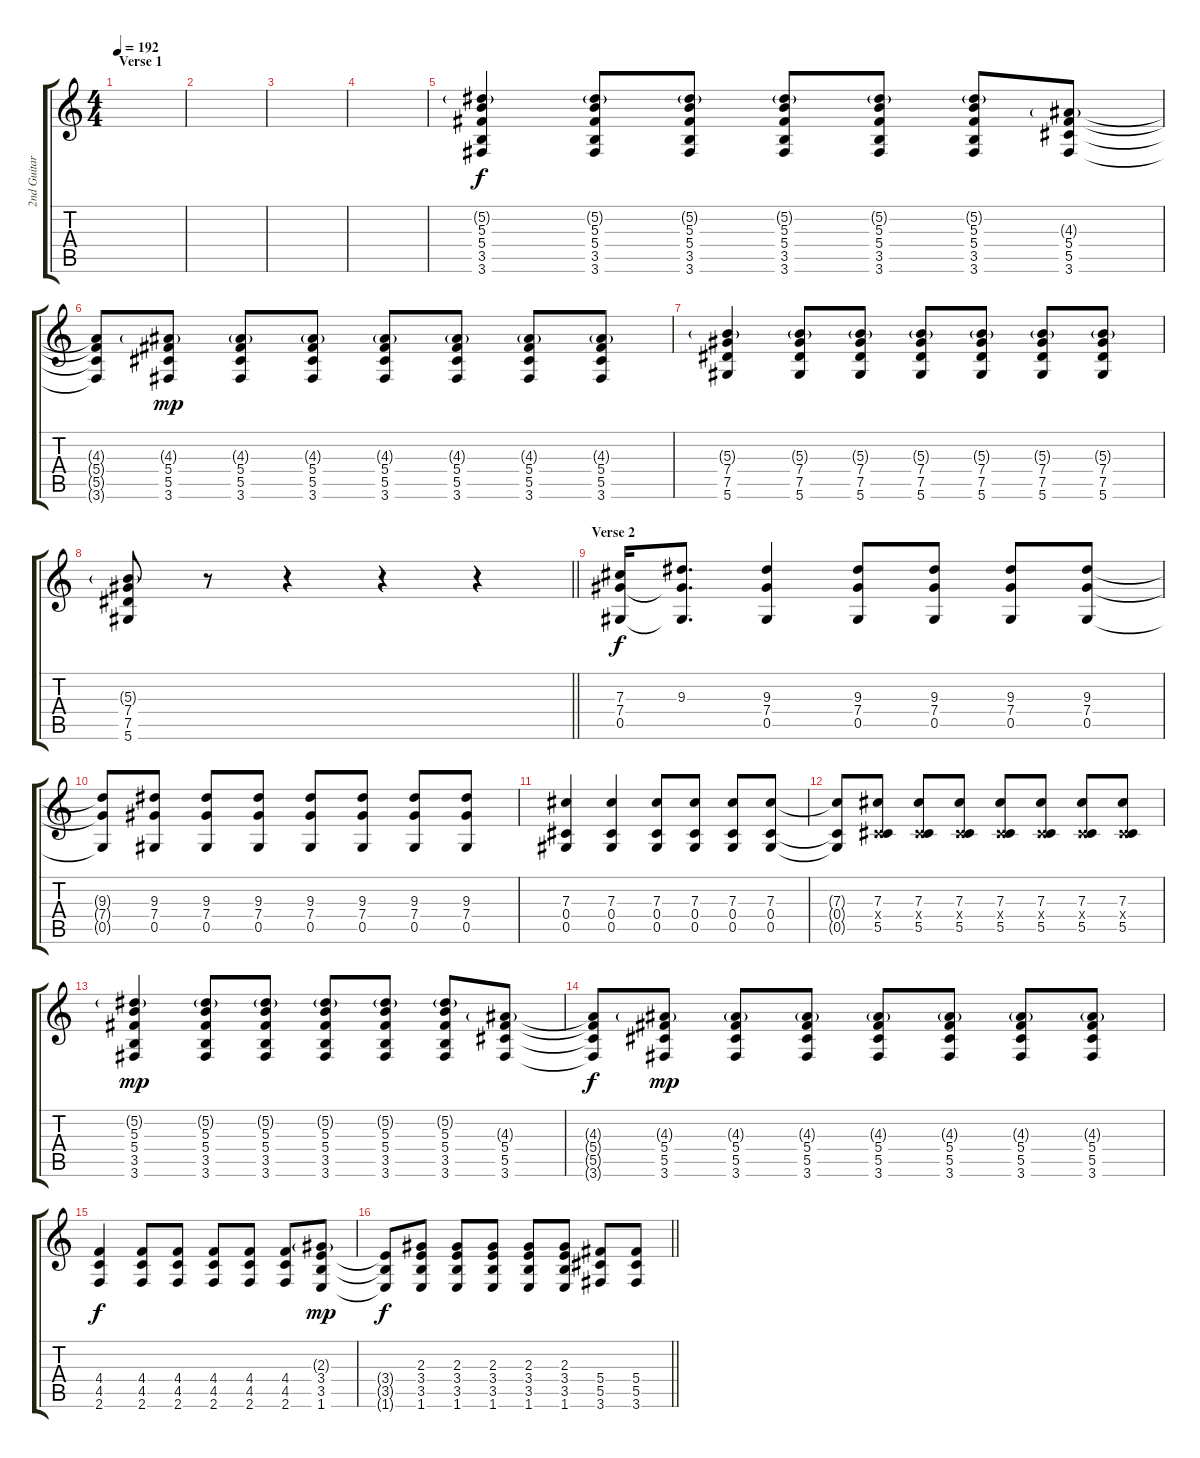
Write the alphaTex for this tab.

\track ("2nd Guitar" "2nd Guitar") {instrument overdrivenguitar}
\staff {score tabs}
\tuning (Eb4 Bb3 Gb3 Db3 Ab2 Eb2) {hide}
\ts (4 4)
\section ("" "Verse 1")
\tempo 192
\clef g2
\ks c
|
|
|
|
(5.2{g} 5.3 5.4 3.5 3.6).4 (5.2{g} 5.3 5.4 3.5 3.6).8 (5.2{g} 5.3 5.4 3.5 3.6).8 (5.2{g} 5.3 5.4 3.5 3.6).8 (5.2{g} 5.3 5.4 3.5 3.6).8 (5.2{g} 5.3 5.4 3.5 3.6).8 (4.3{g} 5.4 5.5 3.6).8 |
(4.3{t} 5.4{t} 5.5{t} 3.6{t}).8{dy f} (4.3{g} 5.4 5.5 3.6).8{dy mp} (4.3{g} 5.4 5.5 3.6).8 (4.3{g} 5.4 5.5 3.6).8 (4.3{g} 5.4 5.5 3.6).8 (4.3{g} 5.4 5.5 3.6).8 (4.3{g} 5.4 5.5 3.6).8 (4.3{g} 5.4 5.5 3.6).8 |
(5.3{g} 7.4 7.5 5.6).4 (5.3{g} 7.4 7.5 5.6).8 (5.3{g} 7.4 7.5 5.6).8 (5.3{g} 7.4 7.5 5.6).8 (5.3{g} 7.4 7.5 5.6).8 (5.3{g} 7.4 7.5 5.6).8 (5.3{g} 7.4 7.5 5.6).8 |
\barLineRight lightlight
(5.3{g} 7.4 7.5 5.6).8 r.8 r.4 r.4 r.4 |
\section ("" "Verse 2")
(7.3 7.4 0.5).16{dy f} (9.3 7.4{t} 0.5{t}).8{d} (9.3 7.4 0.5).4 (9.3 7.4 0.5).8 (9.3 7.4 0.5).8 (9.3 7.4 0.5).8 (9.3 7.4 0.5).8 |
(9.3{t} 7.4{t} 0.5{t}).8 (9.3 7.4 0.5).8 (9.3 7.4 0.5).8 (9.3 7.4 0.5).8 (9.3 7.4 0.5).8 (9.3 7.4 0.5).8 (9.3 7.4 0.5).8 (9.3 7.4 0.5).8 |
(7.3 0.4 0.5).4 (7.3 0.4 0.5).4 (7.3 0.4 0.5).8 (7.3 0.4 0.5).8 (7.3 0.4 0.5).8 (7.3 0.4 0.5).8 |
(7.3{t} 0.4{t} 0.5{t}).8 (7.3 0.4{x} 5.5).8 (7.3 0.4{x} 5.5).8 (7.3 0.4{x} 5.5).8 (7.3 0.4{x} 5.5).8 (7.3 0.4{x} 5.5).8 (7.3 0.4{x} 5.5).8 (7.3 0.4{x} 5.5).8 |
(5.2{g} 5.3 5.4 3.5 3.6).4{dy mp} (5.2{g} 5.3 5.4 3.5 3.6).8 (5.2{g} 5.3 5.4 3.5 3.6).8 (5.2{g} 5.3 5.4 3.5 3.6).8 (5.2{g} 5.3 5.4 3.5 3.6).8 (5.2{g} 5.3 5.4 3.5 3.6).8 (4.3{g} 5.4 5.5 3.6).8 |
(4.3{t} 5.4{t} 5.5{t} 3.6{t}).8{dy f} (4.3{g} 5.4 5.5 3.6).8{dy mp} (4.3{g} 5.4 5.5 3.6).8 (4.3{g} 5.4 5.5 3.6).8 (4.3{g} 5.4 5.5 3.6).8 (4.3{g} 5.4 5.5 3.6).8 (4.3{g} 5.4 5.5 3.6).8 (4.3{g} 5.4 5.5 3.6).8 |
(4.4 4.5 2.6).4{dy f} (4.4 4.5 2.6).8 (4.4 4.5 2.6).8 (4.4 4.5 2.6).8 (4.4 4.5 2.6).8 (4.4 4.5 2.6).8 (2.3{g} 3.4 3.5 1.6).8{dy mp} |
\barLineRight lightlight
(3.4{t} 3.5{t} 1.6{t}).8{dy f} (2.3 3.4 3.5 1.6).8 (2.3 3.4 3.5 1.6).8 (2.3 3.4 3.5 1.6).8 (2.3 3.4 3.5 1.6).8 (2.3 3.4 3.5 1.6).8 (5.4 5.5 3.6).8 (5.4 5.5 3.6).8
